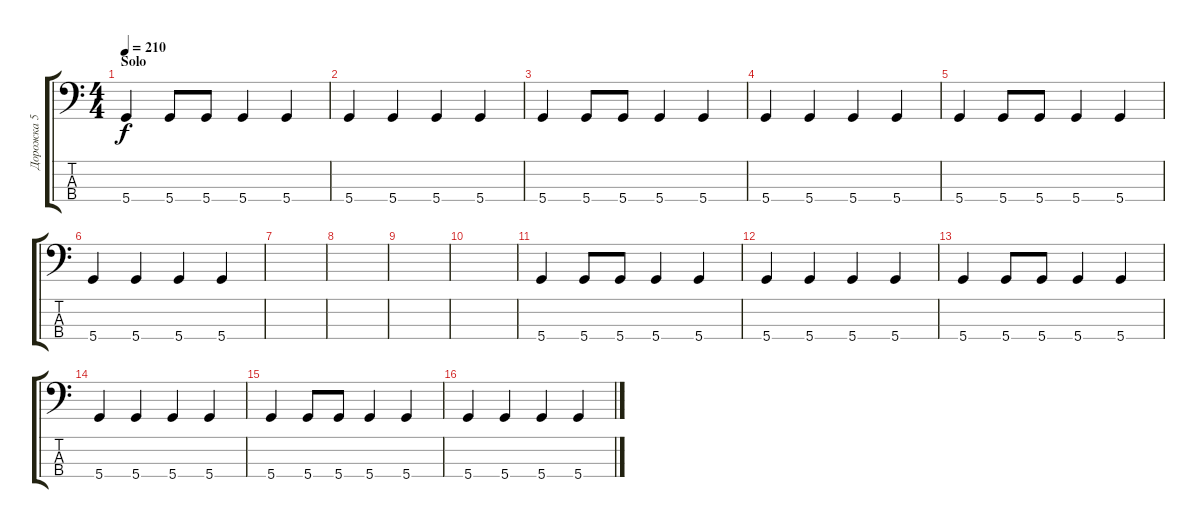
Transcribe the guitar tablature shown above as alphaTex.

\track ("Дорожка 5" "Дорожка 5") {instrument electricbassfinger}
\staff {score tabs}
\tuning (G2 D2 A1 D1) {hide}
\ts (4 4)
\section ("" "Solo")
\tempo 210
\clef f4
\ks c
5.4.4{dy f} 5.4.8 5.4.8 5.4.4 5.4.4 |
5.4.4 5.4.4 5.4.4 5.4.4 |
5.4.4 5.4.8 5.4.8 5.4.4 5.4.4 |
5.4.4 5.4.4 5.4.4 5.4.4 |
5.4.4 5.4.8 5.4.8 5.4.4 5.4.4 |
5.4.4 5.4.4 5.4.4 5.4.4 |
|
|
|
|
5.4.4 5.4.8 5.4.8 5.4.4 5.4.4 |
5.4.4 5.4.4 5.4.4 5.4.4 |
5.4.4 5.4.8 5.4.8 5.4.4 5.4.4 |
5.4.4 5.4.4 5.4.4 5.4.4 |
5.4.4 5.4.8 5.4.8 5.4.4 5.4.4 |
5.4.4 5.4.4 5.4.4 5.4.4
